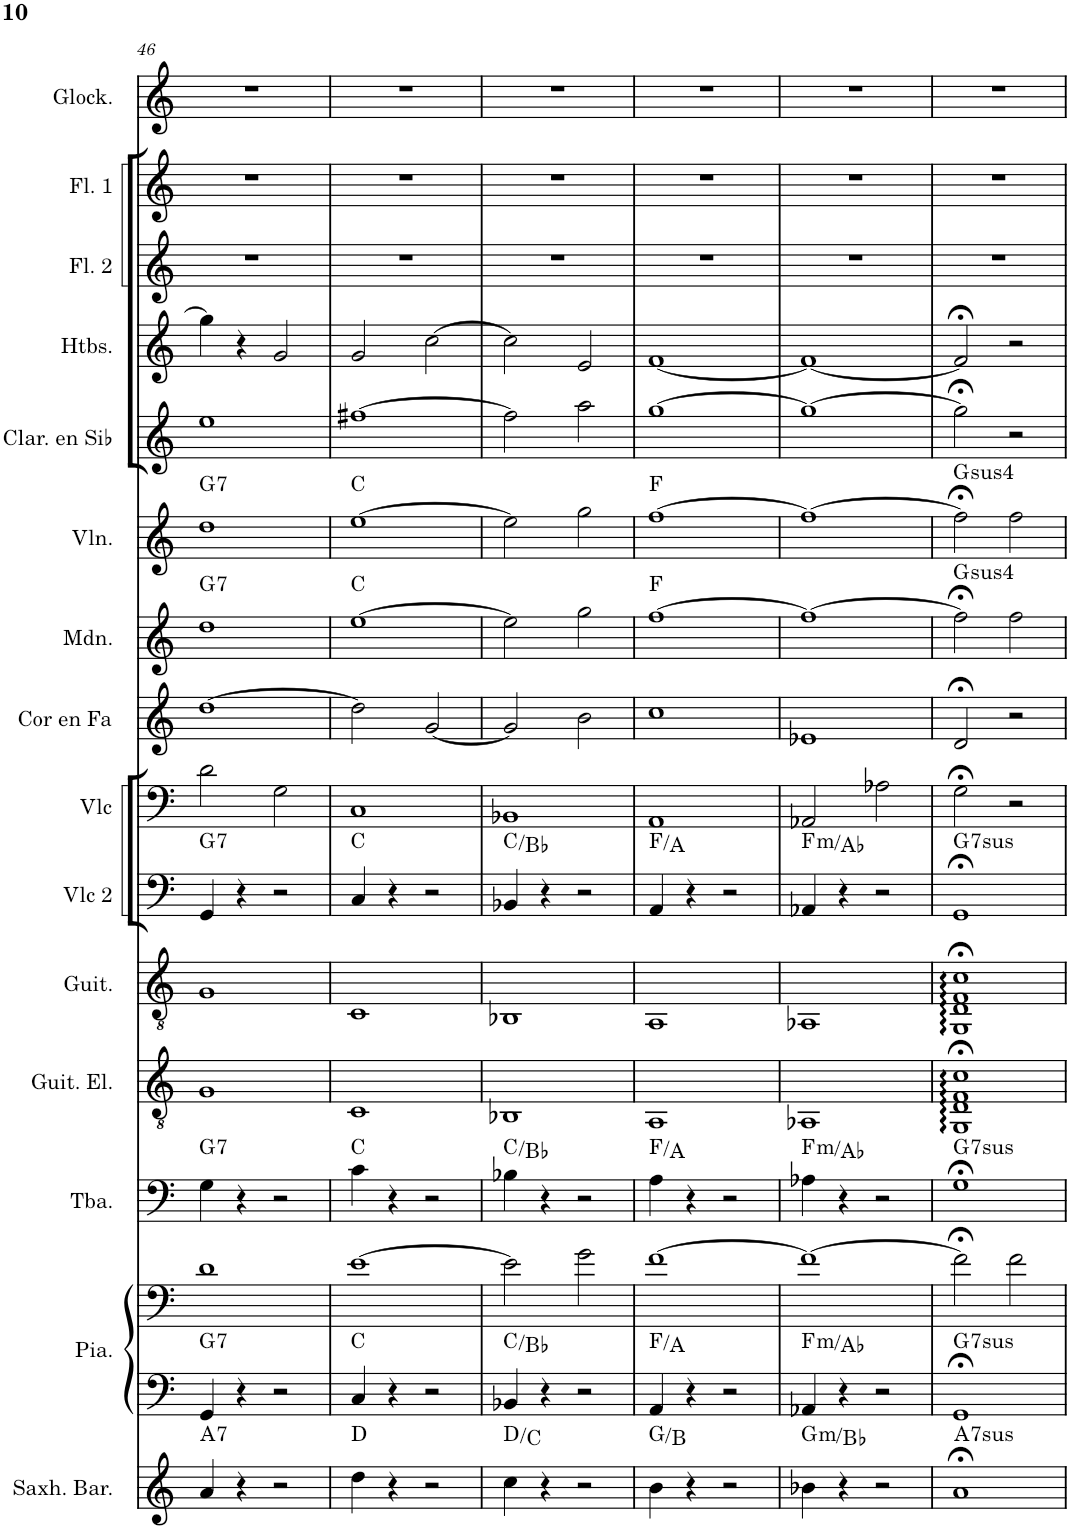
**kern	**harte	**kern	**kern	**harte	**kern	**harte	**kern	**kern	**kern	**harte	**kern	**kern	**kern	**harte	**kern	**harte	**kern	**kern	**kern	**kern	**kern
*part15	*part15	*part14	*part14	*part14	*part13	*part13	*part12	*part11	*part10	*part10	*part9	*part8	*part7	*part7	*part6	*part6	*part5	*part4	*part3	*part2	*part1
*staff16	*	*staff15	*staff14	*	*staff13	*	*staff12	*staff11	*staff10	*	*staff9	*staff8	*staff7	*	*staff6	*	*staff5	*staff4	*staff3	*staff2	*staff1
*I"Saxhorn baryton	*	*I"Piano	*	*	*I"Tuba	*	*I"Guitare électrique	*I"Guitare acoustique	*I"Violoncelle 2	*	*I"Violoncelle	*I"Cor en Fa	*I"Mandoline	*	*I"Violon	*	*I"Clarinette en Sib	*I"Hautbois	*I"Flûte 2	*I"Flûte 1	*I"Glockenspiel
*I'Saxh. Bar.	*	*I'Pia.	*	*	*I'Tba.	*	*I'Guit. El.	*I'Guit.	*I'Vlc 2	*	*I'Vlc	*I'Cor en Fa	*I'Mdn.	*	*I'Vln.	*	*I'Clar. en Sib	*I'Htbs.	*I'Fl. 2	*I'Fl. 1	*I'Glock.
!!LO:PB:g=z
*clefG2	*	*clefF4	*clefF4	*	*clefF4	*	*clefGv2	*clefGv2	*clefF4	*	*clefF4	*clefG2	*clefG2	*	*clefG2	*	*clefG2	*clefG2	*clefG2	*clefG2	*clefG2
*Trd8c14	*	*	*	*	*	*	*	*	*	*	*	*Trd4c7	*	*	*	*	*Trd1c2	*	*	*	*Trd-14c-24
*k[]	*	*k[]	*k[]	*	*k[]	*	*k[]	*k[]	*k[]	*	*k[]	*k[]	*k[]	*	*k[]	*	*k[]	*k[]	*k[]	*k[]	*k[]
*M4/4	*	*M4/4	*M4/4	*	*M4/4	*	*M4/4	*M4/4	*M4/4	*	*M4/4	*M4/4	*M4/4	*	*M4/4	*	*M4/4	*M4/4	*M4/4	*M4/4	*M4/4
=46	=46	=46	=46	=46	=46	=46	=46	=46	=46	=46	=46	=46	=46	=46	=46	=46	=46	=46	=46	=46	=46
!	!LO:H:kt=7	!	!	!LO:H:kt=7	!	!LO:H:kt=7	!	!	!	!LO:H:kt=7	!	!	!	!LO:H:kt=7	!	!LO:H:kt=7	!	!	!	!	!
4a/	A:7	4GG/	1d	G:7	4G\	G:7	1G	1G	4GG/	G:7	2d\	[1dd	1dd	G:7	1dd	G:7	1ee	4gg\]	1r	1r	1r
4r	.	4r	.	.	4r	.	.	.	4r	.	.	.	.	.	.	.	.	4r	.	.	.
2r	.	2r	.	.	2r	.	.	.	2r	.	2G\	.	.	.	.	.	.	2g/	.	.	.
=47	=47	=47	=47	=47	=47	=47	=47	=47	=47	=47	=47	=47	=47	=47	=47	=47	=47	=47	=47	=47	=47
4dd\	D:maj	4C/	[1e	C:maj	4c\	C:maj	1C	1C	4C/	C:maj	1C	2dd\]	[1ee	C:maj	[1ee	C:maj	[1ff#X	2g/	1r	1r	1r
4r	.	4r	.	.	4r	.	.	.	4r	.	.	.	.	.	.	.	.	.	.	.	.
2r	.	2r	.	.	2r	.	.	.	2r	.	.	[2g/	.	.	.	.	.	[2cc\	.	.	.
=48	=48	=48	=48	=48	=48	=48	=48	=48	=48	=48	=48	=48	=48	=48	=48	=48	=48	=48	=48	=48	=48
4cc\	D:maj/b7	4BB-X/	2e\]	C:maj/b7	4B-X\	C:maj/b7	1BB-X	1BB-X	4BB-X/	C:maj/b7	1BB-X	2g/]	2ee\]	.	2ee\]	.	2ff#\]	2cc\]	1r	1r	1r
4r	.	4r	.	.	4r	.	.	.	4r	.	.	.	.	.	.	.	.	.	.	.	.
2r	.	2r	2g\	.	2r	.	.	.	2r	.	.	2b\	2gg\	.	2gg\	.	2aa\	2e/	.	.	.
=49	=49	=49	=49	=49	=49	=49	=49	=49	=49	=49	=49	=49	=49	=49	=49	=49	=49	=49	=49	=49	=49
4b\	G:maj/3	4AA/	[1f	F:maj/3	4A\	F:maj/3	1AA	1AA	4AA/	F:maj/3	1AA	1cc	[1ff	F:maj	[1ff	F:maj	[1gg	[1f	1r	1r	1r
4r	.	4r	.	.	4r	.	.	.	4r	.	.	.	.	.	.	.	.	.	.	.	.
2r	.	2r	.	.	2r	.	.	.	2r	.	.	.	.	.	.	.	.	.	.	.	.
=50	=50	=50	=50	=50	=50	=50	=50	=50	=50	=50	=50	=50	=50	=50	=50	=50	=50	=50	=50	=50	=50
!	!LO:H:kt=m	!	!	!LO:H:kt=m	!	!LO:H:kt=m	!	!	!	!LO:H:kt=m	!	!	!	!	!	!	!	!	!	!	!
4b-X\	G:min/b3	4AA-X/	1f_	F:min/b3	4A-X\	F:min/b3	1AA-X	1AA-X	4AA-X/	F:min/b3	2AA-X/	1e-X	1ff_	.	1ff_	.	1gg_	1f_	1r	1r	1r
4r	.	4r	.	.	4r	.	.	.	4r	.	.	.	.	.	.	.	.	.	.	.	.
2r	.	2r	.	.	2r	.	.	.	2r	.	2A-X\	.	.	.	.	.	.	.	.	.	.
=51	=51	=51	=51	=51	=51	=51	=51	=51	=51	=51	=51	=51	=51	=51	=51	=51	=51	=51	=51	=51	=51
!	!LO:H:kt=7sus	!	!	!LO:H:kt=7sus	!	!LO:H:kt=7sus	!	!	!	!LO:H:kt=7sus	!	!	!	!LO:H:kt=4	!	!LO:H:kt=4	!	!	!	!	!
1a;<	A:sus4(7)	1GG;<	2f;<\]	G:sus4(7)	1G;<	G:sus4(7)	1GG;< 1D;< 1F;< 1c;<	1GG;< 1D;< 1F;< 1c;<	1GG;<	G:sus4(7)	2G;<\	2d;</	2ff;<\]	G:sus4	2ff;<\]	G:sus4	2gg;<\]	2f;</]	1r	1r	1r
.	.	.	2f\	.	.	.	.	.	.	.	2r	2r	2ff\	.	2ff\	.	2r	2r	.	.	.
=	=	=	=	=	=	=	=	=	=	=	=	=	=	=	=	=	=	=	=	=	=
*-	*-	*-	*-	*-	*-	*-	*-	*-	*-	*-	*-	*-	*-	*-	*-	*-	*-	*-	*-	*-	*-
